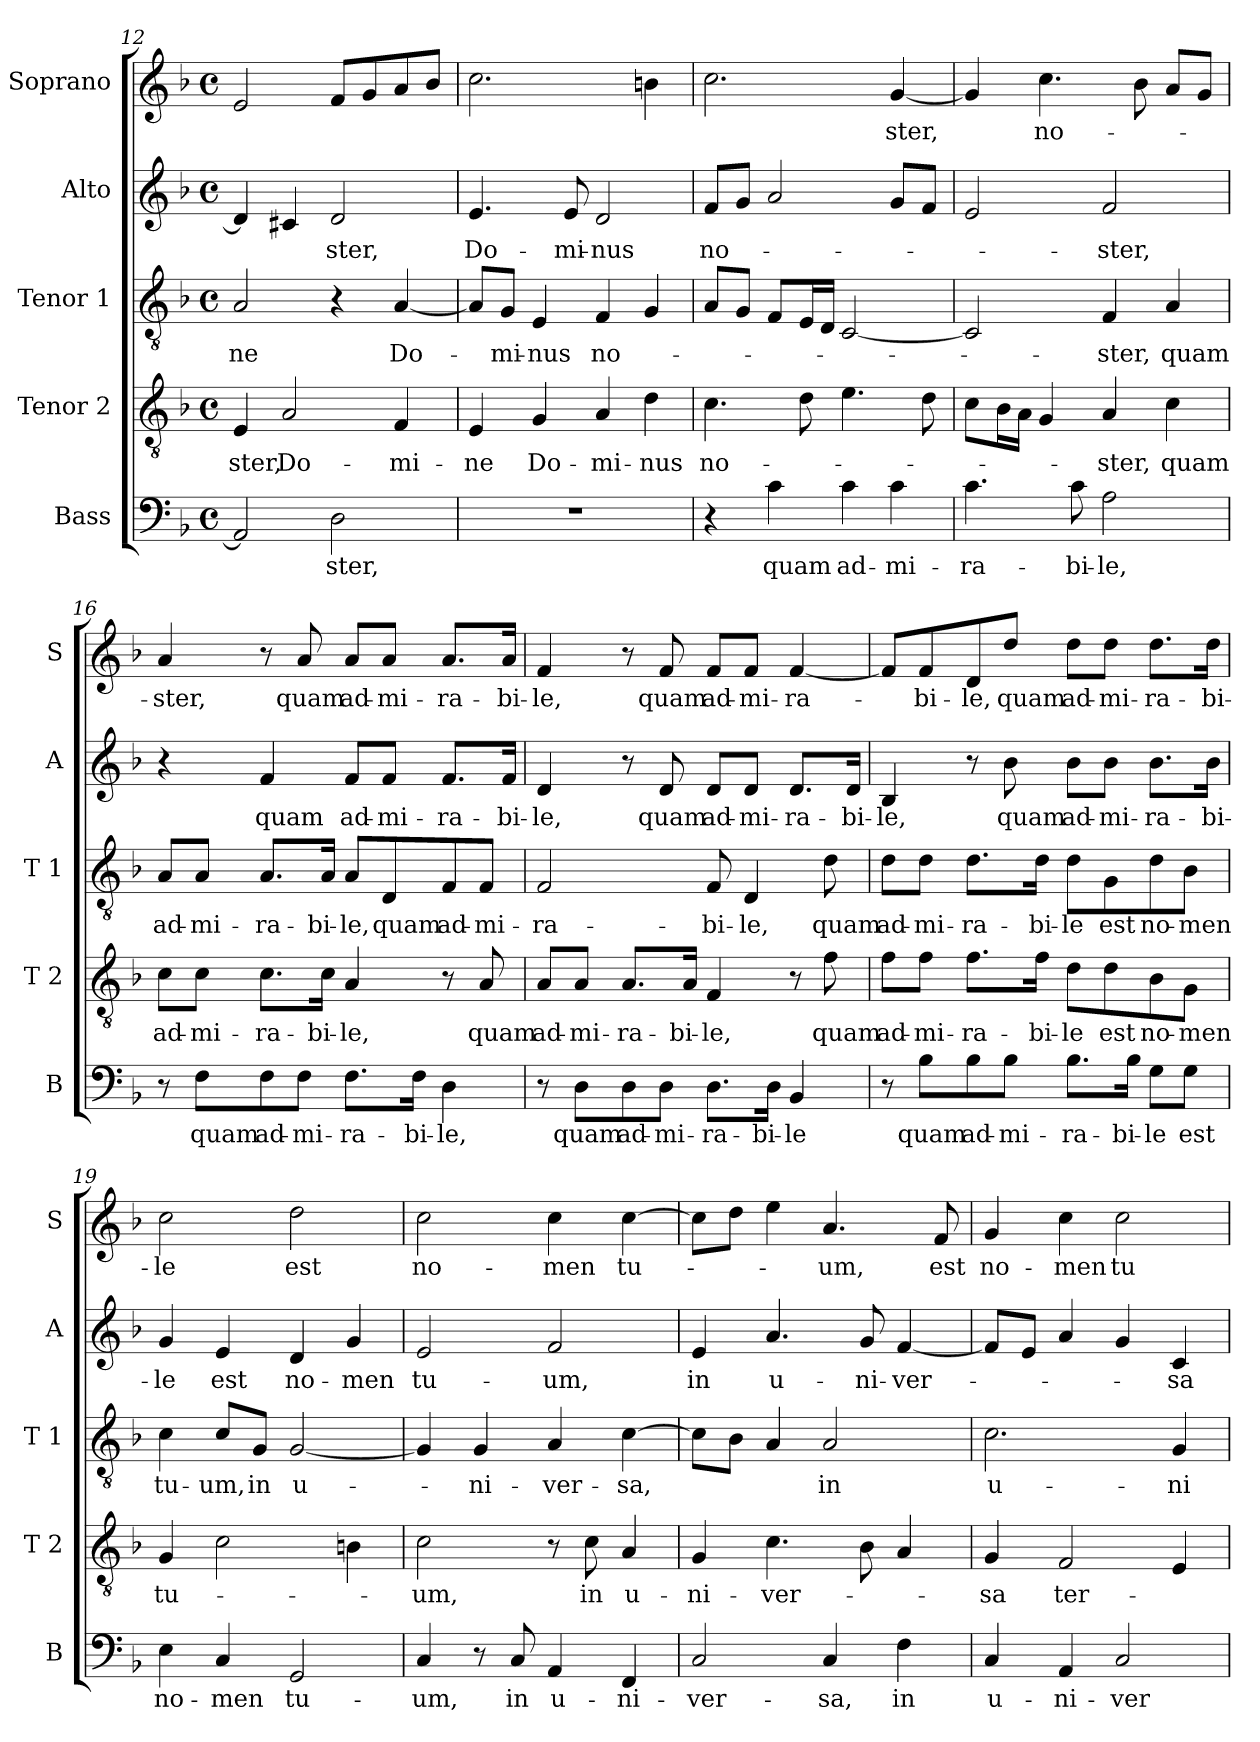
**kern	**text	**kern	**text	**kern	**text	**kern	**text	**kern	**text
*part5	*part5	*part4	*part4	*part3	*part3	*part2	*part2	*part1	*part1
*staff5	*staff5	*staff4	*staff4	*staff3	*staff3	*staff2	*staff2	*staff1	*staff1
*I"Bass	*	*I"Tenor 2	*	*I"Tenor 1	*	*I"Alto	*	*I"Soprano	*
*I'B	*	*I'T 2	*	*I'T 1	*	*I'A	*	*I'S	*
*clefF4	*	*clefGv2	*	*clefGv2	*	*clefG2	*	*clefG2	*
*k[b-]	*	*k[b-]	*	*k[b-]	*	*k[b-]	*	*k[b-]	*
*F:	*	*F:	*	*F:	*	*F:	*	*F:	*
*M4/4	*	*M4/4	*	*M4/4	*	*M4/4	*	*M4/4	*
*met(c)	*	*met(c)	*	*met(c)	*	*met(c)	*	*met(c)	*
=12	=12	=12	=12	=12	=12	=12	=12	=12	=12
2AA/]	.	4E/	-ster,	2A/	-ne	4d/]	.	2e/	.
.	.	2A/	Do-	.	.	4c#X/	.	.	.
2D\	-ster,	.	.	4r	.	2d/	-ster,	8f/L	.
.	.	.	.	.	.	.	.	8g/	.
.	.	4F/	-mi-	[4A/	Do-	.	.	8a/	.
.	.	.	.	.	.	.	.	8b-/J	.
=13	=13	=13	=13	=13	=13	=13	=13	=13	=13
1r	.	4E/	-ne	8A/L]	.	4.e/	Do-	2.cc\	.
.	.	.	.	8G/J	-mi-	.	.	.	.
.	.	4G/	Do-	4E/	-nus	.	.	.	.
.	.	.	.	.	.	8e/	-mi-	.	.
.	.	4A/	-mi-	4F/	no-	2d/	-nus	.	.
.	.	4d\	-nus	4G/	.	.	.	4bn\	.
!!LO:LB:g=z
=14	=14	=14	=14	=14	=14	=14	=14	=14	=14
4r	.	4.c\	no-	8A/L	.	8f/L	no-	2.cc\	.
.	.	.	.	8G/J	.	8g/J	.	.	.
4c\	quam	.	.	8F/L	.	2a/	.	.	.
.	.	8d\	.	16E/L	.	.	.	.	.
.	.	.	.	16D/JJ	.	.	.	.	.
4c\	ad-	4.e\	.	[2C/	.	.	.	.	.
4c\	-mi-	.	.	.	.	8g/L	.	[4g/	-ster,
.	.	8d\	.	.	.	8f/J	.	.	.
=15	=15	=15	=15	=15	=15	=15	=15	=15	=15
4.c\	-ra-	8c\L	.	2C/]	.	2e/	.	4g/]	.
.	.	16B-\L	.	.	.	.	.	.	.
.	.	16A\JJ	.	.	.	.	.	.	.
.	.	4G/	.	.	.	.	.	4.cc\	no-
8c\	-bi-	.	.	.	.	.	.	.	.
2A\	-le,	4A/	-ster,	4F/	-ster,	2f/	-ster,	.	.
.	.	.	.	.	.	.	.	8b-\	.
.	.	4c\	quam	4A/	quam	.	.	8a/L	.
.	.	.	.	.	.	.	.	8g/J	.
=16	=16	=16	=16	=16	=16	=16	=16	=16	=16
8r	.	8c\L	ad-	8A/L	ad-	4r	.	4a/	-ster,
8F\L	quam	8c\J	-mi-	8A/J	-mi-	.	.	.	.
8F\	ad-	8.c\L	-ra-	8.A/L	-ra-	4f/	quam	8r	.
8F\J	-mi-	.	.	.	.	.	.	8a/	quam
.	.	16c\Jk	-bi-	16A/Jk	-bi-	.	.	.	.
8.F\L	-ra-	4A/	-le,	8A/L	-le,	8f/L	ad-	8a/L	ad-
.	.	.	.	8D/	quam	8f/J	-mi-	8a/J	-mi-
16F\Jk	-bi-	.	.	.	.	.	.	.	.
4D\	-le,	8r	.	8F/	ad-	8.f/L	-ra-	8.a/L	-ra-
.	.	8A/	quam	8F/J	-mi-	.	.	.	.
.	.	.	.	.	.	16f/Jk	-bi-	16a/Jk	-bi-
!!LO:PB:g=z
=17	=17	=17	=17	=17	=17	=17	=17	=17	=17
8r	.	8A/L	ad-	2F/	-ra-	4d/	-le,	4f/	-le,
8D\L	quam	8A/J	-mi-	.	.	.	.	.	.
8D\	ad-	8.A/L	-ra-	.	.	8r	.	8r	.
8D\J	-mi-	.	.	.	.	8d/	quam	8f/	quam
.	.	16A/Jk	-bi-	.	.	.	.	.	.
8.D\L	-ra-	4F/	-le,	8F/	-bi-	8d/L	ad-	8f/L	ad-
.	.	.	.	4D/	-le,	8d/J	-mi-	8f/J	-mi-
16D\Jk	-bi-	.	.	.	.	.	.	.	.
4BB-/	-le	8r	.	.	.	8.d/L	-ra-	[4f/	-ra-
.	.	8f\	quam	8d\	quam	.	.	.	.
.	.	.	.	.	.	16d/Jk	-bi-	.	.
=18	=18	=18	=18	=18	=18	=18	=18	=18	=18
8r	.	8f\L	ad-	8d\L	ad-	4B-/	-le,	8f/L]	.
8B-\L	quam	8f\J	-mi-	8d\J	-mi-	.	.	8f/	-bi-
8B-\	ad-	8.f\L	-ra-	8.d\L	-ra-	8r	.	8d/	-le,
8B-\J	-mi-	.	.	.	.	8b-\	quam	8dd/J	quam
.	.	16f\Jk	-bi-	16d\Jk	-bi-	.	.	.	.
8.B-\L	-ra-	8d\L	-le	8d\L	-le	8b-\L	ad-	8dd\L	ad-
.	.	8d\	est	8G\	est	8b-\J	-mi-	8dd\J	-mi-
16B-\Jk	-bi-	.	.	.	.	.	.	.	.
8G\L	-le	8B-\	no-	8d\	no-	8.b-\L	-ra-	8.dd\L	-ra-
8G\J	est	8G\J	-men	8B-\J	-men	.	.	.	.
.	.	.	.	.	.	16b-\Jk	-bi-	16dd\Jk	-bi-
=19	=19	=19	=19	=19	=19	=19	=19	=19	=19
4E\	no-	4G/	tu-	4c\	tu-	4g/	-le	2cc\	-le
4C/	-men	2c\	.	8c/L	-um,	4e/	est	.	.
.	.	.	.	8G/J	in	.	.	.	.
2GG/	tu-	.	.	[2G/	u-	4d/	no-	2dd\	est
.	.	4Bn\	.	.	.	4g/	-men	.	.
!!LO:LB:g=z
=20	=20	=20	=20	=20	=20	=20	=20	=20	=20
4C/	-um,	2c\	-um,	4G/]	.	2e/	tu-	2cc\	no-
8r	.	.	.	4G/	-ni-	.	.	.	.
8C/	in	.	.	.	.	.	.	.	.
4AA/	u-	8r	.	4A/	-ver-	2f/	-um,	4cc\	-men
.	.	8c\	in	.	.	.	.	.	.
4FF/	-ni-	4A/	u-	[4c\	-sa,	.	.	[4cc\	tu-
=21	=21	=21	=21	=21	=21	=21	=21	=21	=21
2C/	-ver-	4G/	-ni-	8c\L]	.	4e/	in	8cc\L]	.
.	.	.	.	8B-\J	.	.	.	8dd\J	.
.	.	4.c\	-ver-	4A/	.	4.a/	u-	4ee\	.
4C/	-sa,	.	.	2A/	in	.	.	4.a/	-um,
.	.	8B-\	.	.	.	8g/	-ni-	.	.
4F\	in	4A/	.	.	.	[4f/	-ver-	.	.
.	.	.	.	.	.	.	.	8f/	est
=22	=22	=22	=22	=22	=22	=22	=22	=22	=22
4C/	u-	4G/	-sa	2.c\	u-	8f/L]	.	4g/	no-
.	.	.	.	.	.	8e/J	.	.	.
4AA/	-ni-	2F/	ter-	.	.	4a/	.	4cc\	-men
2C/	-ver-	.	.	.	.	4g/	.	2cc\	tu-
.	.	4E/	.	4G/	-ni-	4c/	-sa	.	.
=	=	=	=	=	=	=	=	=	=
*-	*-	*-	*-	*-	*-	*-	*-	*-	*-
